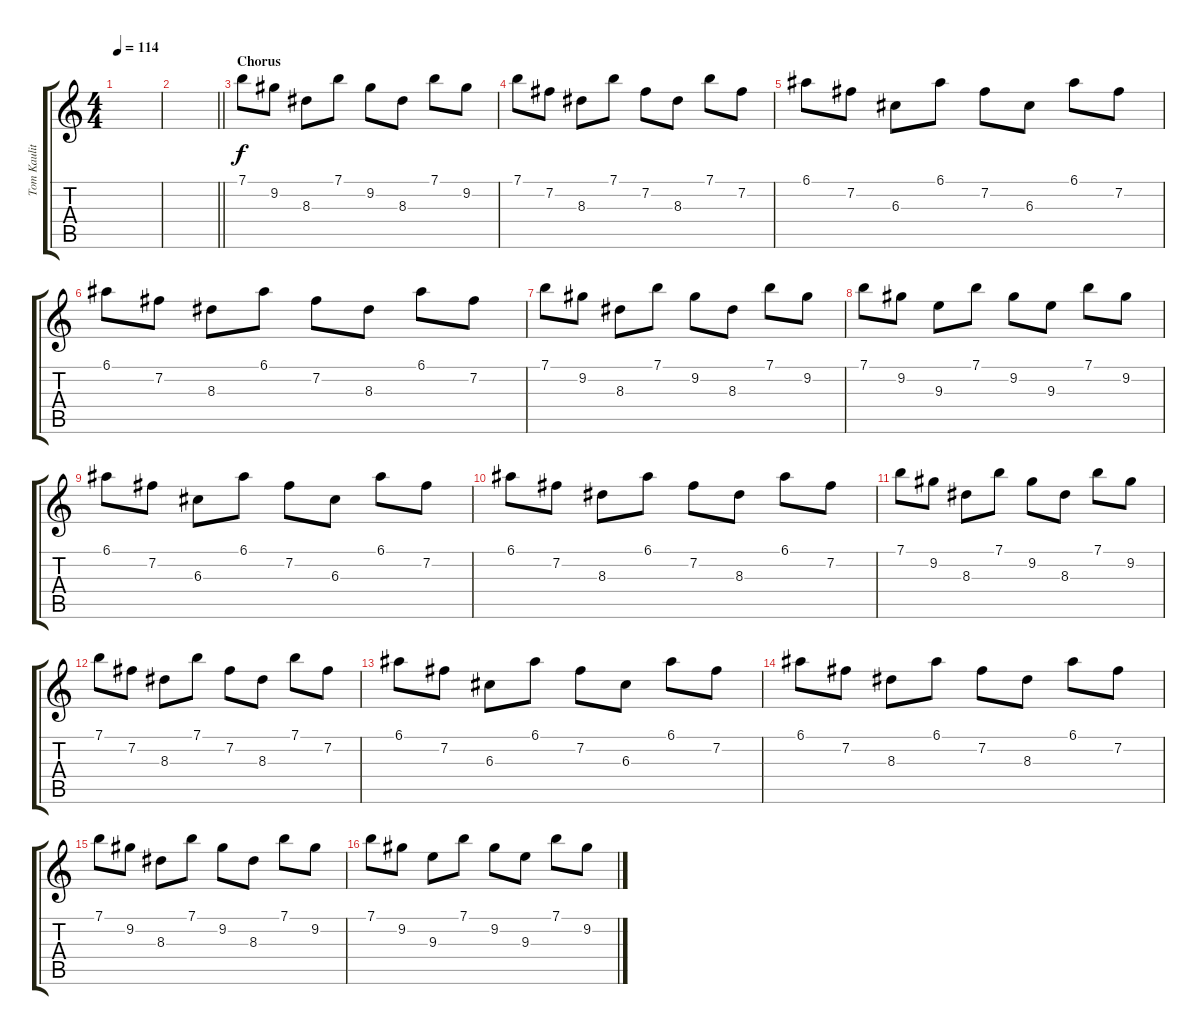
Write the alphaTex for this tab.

\track ("Tom Kaulitz (2nd)" "Tom Kaulit") {instrument electricguitarclean}
\staff {score tabs}
\tuning (E4 B3 G3 D3 A2 E2) {hide}
\ts (4 4)
\tempo 114
\clef g2
\ks c
|
\barLineRight lightlight
|
\section ("" "Chorus")
7.1.8 9.2.8 8.3.8 7.1.8 9.2.8 8.3.8 7.1.8 9.2.8 |
7.1.8 7.2.8 8.3.8 7.1.8 7.2.8 8.3.8 7.1.8 7.2.8 |
6.1.8 7.2.8 6.3.8 6.1.8 7.2.8 6.3.8 6.1.8 7.2.8 |
6.1.8 7.2.8 8.3.8 6.1.8 7.2.8 8.3.8 6.1.8 7.2.8 |
7.1.8 9.2.8 8.3.8 7.1.8 9.2.8 8.3.8 7.1.8 9.2.8 |
7.1.8 9.2.8 9.3.8 7.1.8 9.2.8 9.3.8 7.1.8 9.2.8 |
6.1.8 7.2.8 6.3.8 6.1.8 7.2.8 6.3.8 6.1.8 7.2.8 |
6.1.8 7.2.8 8.3.8 6.1.8 7.2.8 8.3.8 6.1.8 7.2.8 |
7.1.8 9.2.8 8.3.8 7.1.8 9.2.8 8.3.8 7.1.8 9.2.8 |
7.1.8 7.2.8 8.3.8 7.1.8 7.2.8 8.3.8 7.1.8 7.2.8 |
6.1.8 7.2.8 6.3.8 6.1.8 7.2.8 6.3.8 6.1.8 7.2.8 |
6.1.8 7.2.8 8.3.8 6.1.8 7.2.8 8.3.8 6.1.8 7.2.8 |
7.1.8 9.2.8 8.3.8 7.1.8 9.2.8 8.3.8 7.1.8 9.2.8 |
7.1.8 9.2.8 9.3.8 7.1.8 9.2.8 9.3.8 7.1.8 9.2.8
